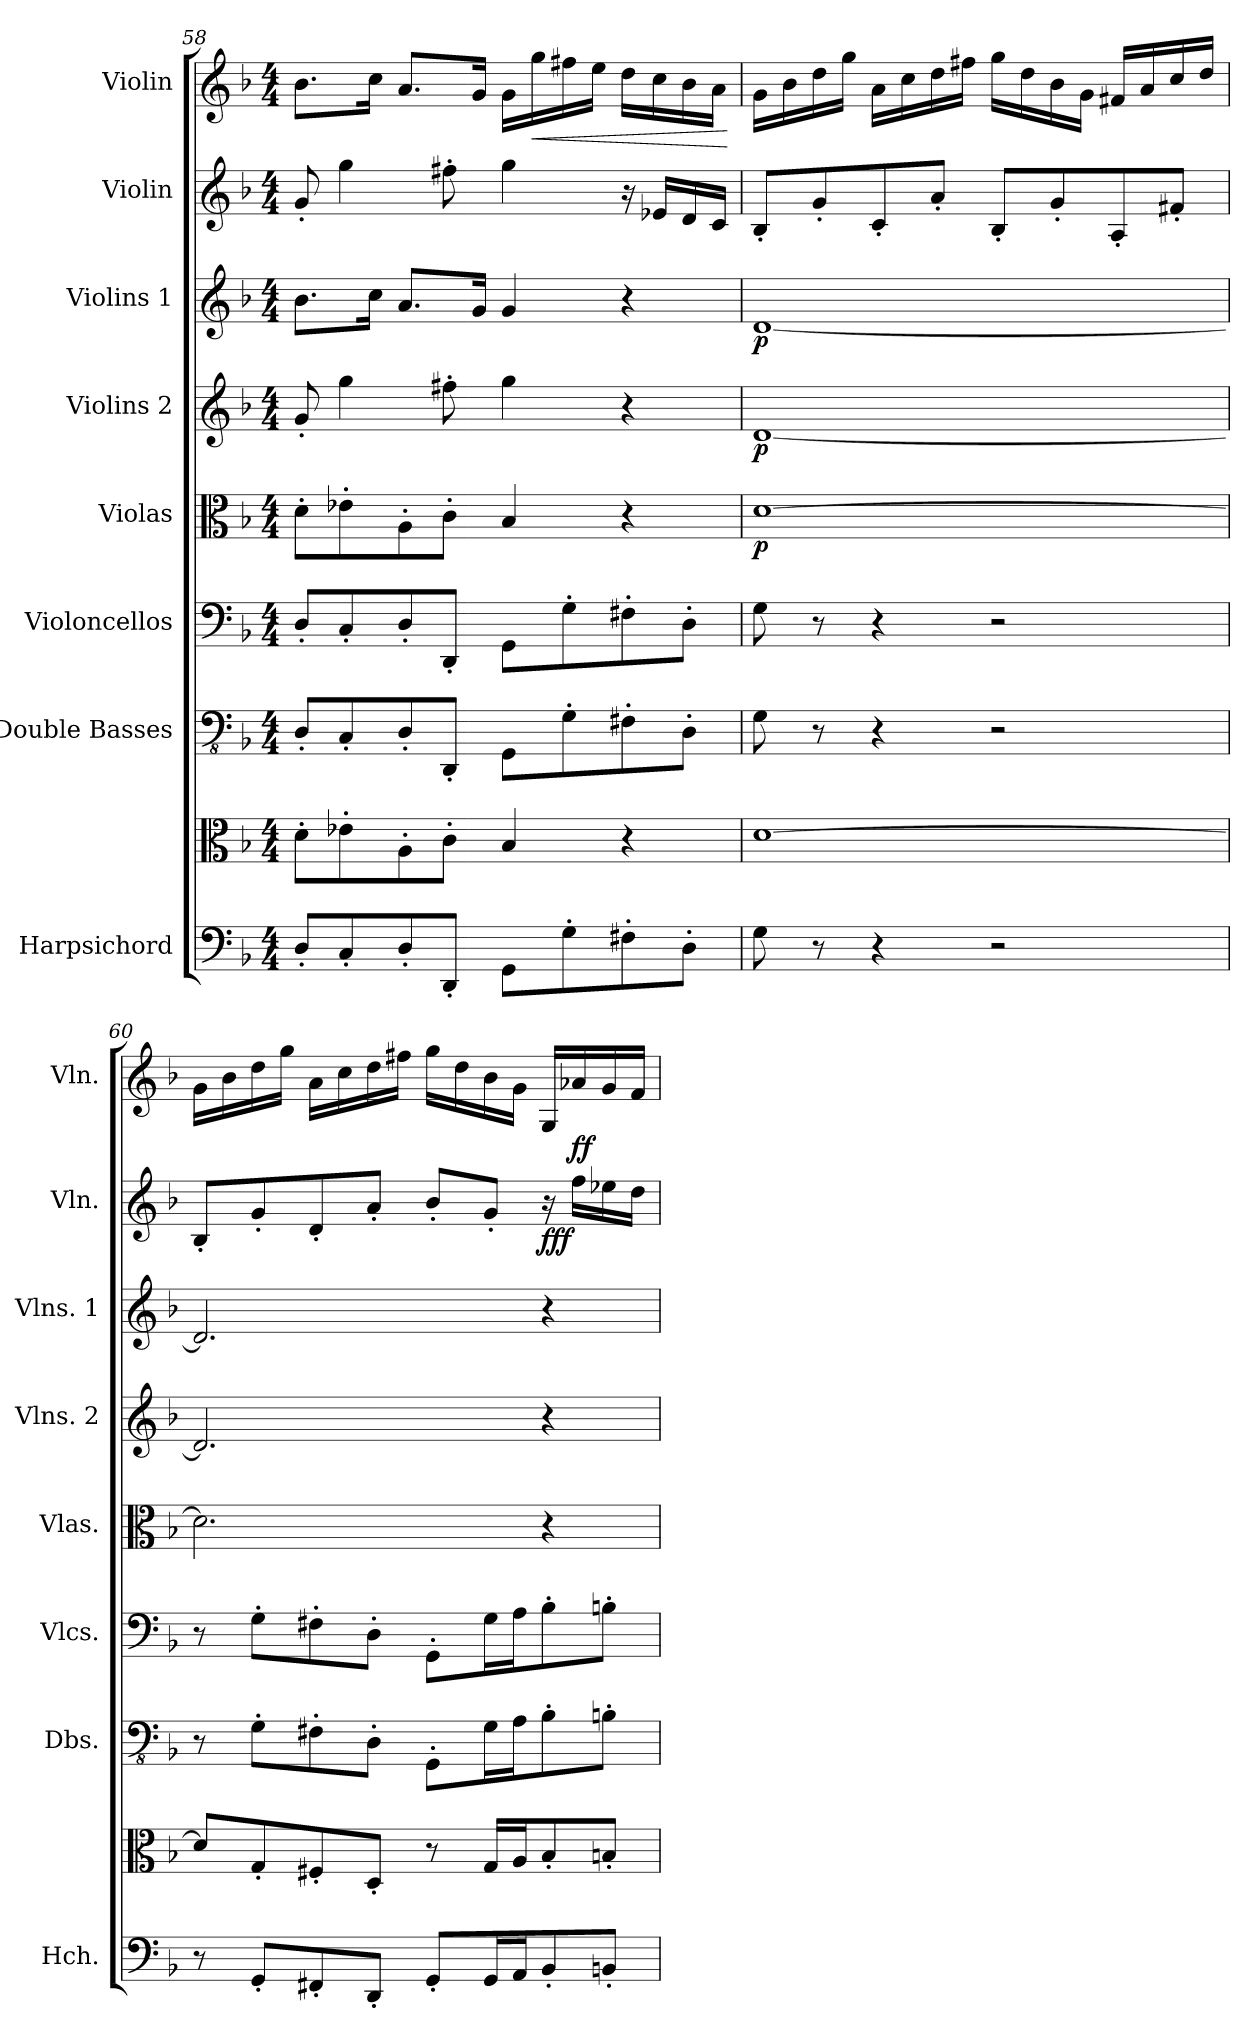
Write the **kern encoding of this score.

**kern	**kern	**kern	**kern	**kern	**dynam	**kern	**dynam	**kern	**dynam	**kern	**dynam	**kern	**dynam
*part8	*part8	*part7	*part6	*part5	*part5	*part4	*part4	*part3	*part3	*part2	*part2	*part1	*part1
*staff9	*staff8	*staff7	*staff6	*staff5	*staff5	*staff4	*staff4	*staff3	*staff3	*staff2	*staff2	*staff1	*staff1
*I"Harpsichord	*	*I"Double Basses	*I"Violoncellos	*I"Violas	*	*I"Violins 2	*	*I"Violins 1	*	*I"Violin	*	*I"Violin	*
*I'Hch.	*	*I'Dbs.	*I'Vlcs.	*I'Vlas.	*	*I'Vlns. 2	*	*I'Vlns. 1	*	*I'Vln.	*	*I'Vln.	*
!!LO:PB:g=z
*clefF4	*clefC3	*clefFv4	*clefF4	*clefC3	*	*clefG2	*	*clefG2	*	*clefG2	*	*clefG2	*
*k[b-]	*k[b-]	*k[b-]	*k[b-]	*k[b-]	*	*k[b-]	*	*k[b-]	*	*k[b-]	*	*k[b-]	*
*F:	*F:	*F:	*F:	*F:	*	*F:	*	*F:	*	*F:	*	*F:	*
*M4/4	*M4/4	*M4/4	*M4/4	*M4/4	*	*M4/4	*	*M4/4	*	*M4/4	*	*M4/4	*
=58	=58	=58	=58	=58	=58	=58	=58	=58	=58	=58	=58	=58	=58
8D'/L	8d'\L	8DD'/L	8D'/L	8d'\L	.	8g'/	.	8.b-\L	.	8g'/	.	8.b-\L	.
8C'/	8e-X'\	8CC'/	8C'/	8e-X'\	.	4gg\	.	.	.	4gg\	.	.	.
.	.	.	.	.	.	.	.	16cc\Jk	.	.	.	16cc\Jk	.
8D'/	8A'\	8DD'/	8D'/	8A'\	.	.	.	8.a/L	.	.	.	8.a/L	.
8DD'/J	8c'\J	8DDD'/J	8DD'/J	8c'\J	.	8ff#X'\	.	.	.	8ff#X'\	.	.	.
.	.	.	.	.	.	.	.	16g/Jk	.	.	.	16g/Jk	.
8GG\L	4B-/	8GGG\L	8GG\L	4B-/	.	4gg\	.	4g/	.	4gg\	.	16g\LL	.
!	!	!	!	!	!	!	!	!	!	!	!	!	!LO:HP:b
.	.	.	.	.	.	.	.	.	.	.	.	16gg\	<
8G'\	.	8GG'\	8G'\	.	.	.	.	.	.	.	.	16ff#X\	.
.	.	.	.	.	.	.	.	.	.	.	.	16ee\JJ	.
8F#X'\	4r	8FF#X'\	8F#X'\	4r	.	4r	.	4r	.	16r	.	16dd\LL	.
.	.	.	.	.	.	.	.	.	.	16e-X/LL	.	16cc\	.
8D'\J	.	8DD'\J	8D'\J	.	.	.	.	.	.	16d/	.	16b-\	.
.	.	.	.	.	.	.	.	.	.	16c/JJ	.	16a\JJ	.
.	.	.	.	.	.	.	.	.	.	.	.	.	[
=59	=59	=59	=59	=59	=59	=59	=59	=59	=59	=59	=59	=59	=59
!	!	!	!	!	!LO:DY:b	!	!LO:DY:b	!	!LO:DY:b	!	!	!	!
8G\	[1d	8GG\	8G\	[1d	p	[1d	p	[1d	p	8B-'/L	.	16g\LL	.
.	.	.	.	.	.	.	.	.	.	.	.	16b-\	.
8r	.	8r	8r	.	.	.	.	.	.	8g'/	.	16dd\	.
.	.	.	.	.	.	.	.	.	.	.	.	16gg\JJ	.
4r	.	4r	4r	.	.	.	.	.	.	8c'/	.	16a\LL	.
.	.	.	.	.	.	.	.	.	.	.	.	16cc\	.
.	.	.	.	.	.	.	.	.	.	8a'/J	.	16dd\	.
.	.	.	.	.	.	.	.	.	.	.	.	16ff#X\JJ	.
2r	.	2r	2r	.	.	.	.	.	.	8B-'/L	.	16gg\LL	.
.	.	.	.	.	.	.	.	.	.	.	.	16dd\	.
.	.	.	.	.	.	.	.	.	.	8g'/	.	16b-\	.
.	.	.	.	.	.	.	.	.	.	.	.	16g\JJ	.
.	.	.	.	.	.	.	.	.	.	8A'/	.	16f#X/LL	.
.	.	.	.	.	.	.	.	.	.	.	.	16a/	.
.	.	.	.	.	.	.	.	.	.	8f#X'/J	.	16cc/	.
.	.	.	.	.	.	.	.	.	.	.	.	16dd/JJ	.
!!LO:PB:g=z
=60	=60	=60	=60	=60	=60	=60	=60	=60	=60	=60	=60	=60	=60
8r	8d/L]	8r	8r	2.d\]	.	2.d/]	.	2.d/]	.	8B-'/L	.	16g\LL	.
.	.	.	.	.	.	.	.	.	.	.	.	16b-\	.
8GG'/L	8G'/	8GG'\L	8G'\L	.	.	.	.	.	.	8g'/	.	16dd\	.
.	.	.	.	.	.	.	.	.	.	.	.	16gg\JJ	.
8FF#X'/	8F#X'/	8FF#X'\	8F#X'\	.	.	.	.	.	.	8d'/	.	16a\LL	.
.	.	.	.	.	.	.	.	.	.	.	.	16cc\	.
8DD'/J	8D'/J	8DD'\J	8D'\J	.	.	.	.	.	.	8a'/J	.	16dd\	.
.	.	.	.	.	.	.	.	.	.	.	.	16ff#X\JJ	.
8GG'/L	8r	8GGG'\L	8GG'\L	.	.	.	.	.	.	8b-'/L	.	16gg\LL	.
.	.	.	.	.	.	.	.	.	.	.	.	16dd\	.
16GG/L	16G/LL	16GG\L	16G\L	.	.	.	.	.	.	8g'/J	.	16b-\	.
16AA/J	16A/J	16AA\J	16A\J	.	.	.	.	.	.	.	.	16g\JJ	.
!	!	!	!	!	!	!	!	!	!	!	!LO:DY:b	!	!
8BB-'/	8B-'/	8BB-'\	8B-'\	4r	.	4r	.	4r	.	16r	fff	16G/LL	.
!	!	!	!	!	!	!	!	!	!	!	!	!	!LO:DY:b
.	.	.	.	.	.	.	.	.	.	16ff\LL	.	16a-X/	ff
8BBn'/J	8Bn'/J	8BBn'\J	8Bn'\J	.	.	.	.	.	.	16ee-X\	.	16g/	.
.	.	.	.	.	.	.	.	.	.	16dd\JJ	.	16f/JJ	.
=	=	=	=	=	=	=	=	=	=	=	=	=	=
*-	*-	*-	*-	*-	*-	*-	*-	*-	*-	*-	*-	*-	*-
